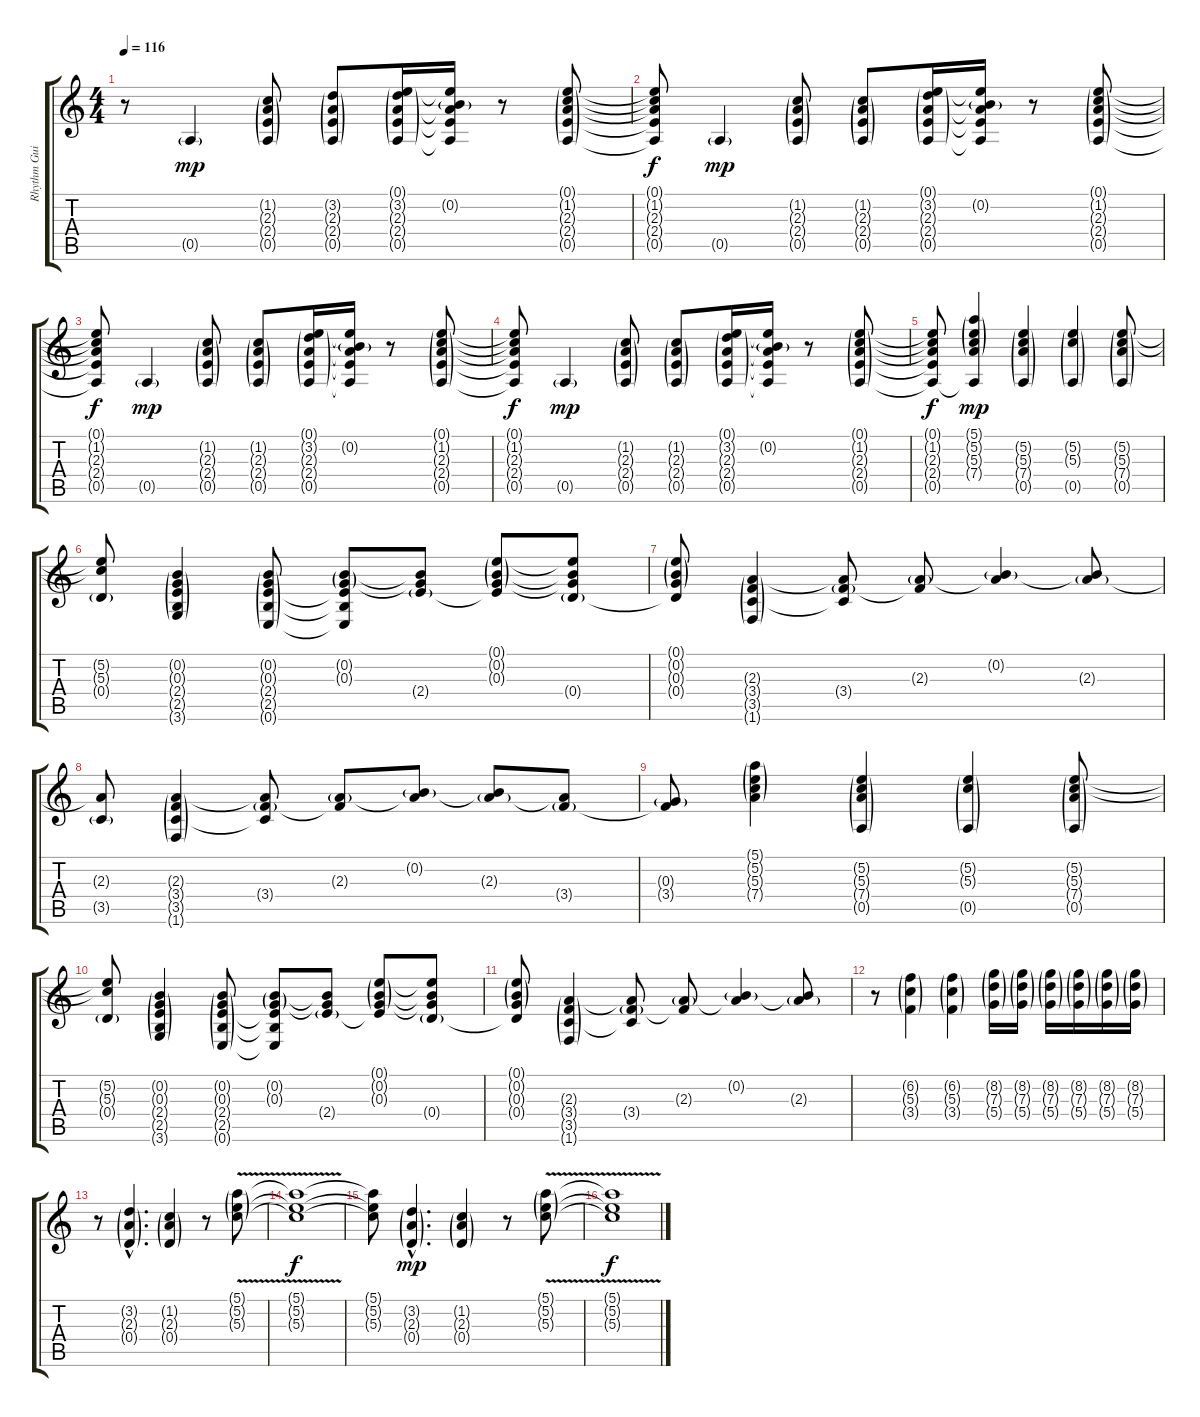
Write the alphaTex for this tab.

\track ("Rhythm Guitar 2 Echo" "Rhythm Gui") {instrument overdrivenguitar}
\staff {score tabs}
\tuning (E4 B3 G3 D3 A2 E2) {hide}
\ts (4 4)
\tempo 116
\clef g2
\ks c
r.8{dy mp} 0.5{g}.4{volume 8} (1.2{g} 2.3{g} 2.4{g} 0.5{g}).8 (3.2{g} 2.3{g} 2.4{g} 0.5{g}).8 (0.1{g} 3.2{g} 2.3{g} 2.4{g} 0.5{g}).16 (0.1{t} 0.2{g} 2.3{t} 2.4{t} 0.5{t}).16 r.8 (0.1{g} 1.2{g} 2.3{g} 2.4{g} 0.5{g}).8 |
(0.1{t} 1.2{t} 2.3{t} 2.4{t} 0.5{t}).8{dy f} 0.5{g}.4{dy mp} (1.2{g} 2.3{g} 2.4{g} 0.5{g}).8 (1.2{g} 2.3{g} 2.4{g} 0.5{g}).8 (0.1{g} 3.2{g} 2.3{g} 2.4{g} 0.5{g}).16 (0.1{t} 0.2{g} 2.3{t} 2.4{t} 0.5{t}).16 r.8 (0.1{g} 1.2{g} 2.3{g} 2.4{g} 0.5{g}).8 |
(0.1{t} 1.2{t} 2.3{t} 2.4{t} 0.5{t}).8{dy f} 0.5{g}.4{dy mp} (1.2{g} 2.3{g} 2.4{g} 0.5{g}).8 (1.2{g} 2.3{g} 2.4{g} 0.5{g}).8 (0.1{g} 3.2{g} 2.3{g} 2.4{g} 0.5{g}).16 (0.1{t} 0.2{g} 2.3{t} 2.4{t} 0.5{t}).16 r.8 (0.1{g} 1.2{g} 2.3{g} 2.4{g} 0.5{g}).8 |
(0.1{t} 1.2{t} 2.3{t} 2.4{t} 0.5{t}).8{dy f} 0.5{g}.4{dy mp} (1.2{g} 2.3{g} 2.4{g} 0.5{g}).8 (1.2{g} 2.3{g} 2.4{g} 0.5{g}).8 (0.1{g} 3.2{g} 2.3{g} 2.4{g} 0.5{g}).16 (0.1{t} 0.2{g} 2.3{t} 2.4{t} 0.5{t}).16 r.8 (0.1{g} 1.2{g} 2.3{g} 2.4{g} 0.5{g}).8 |
(0.1{t} 1.2{t} 2.3{t} 2.4{t} 0.5{t}).8{dy f} (5.1{g} 5.2{g} 5.3{g} 7.4{g} 0.5{t}).4{dy mp} (5.2{g} 5.3{g} 7.4{g} 0.5{g}).4 (5.2{g} 5.3{g} 0.5{g}).4 (5.2{g} 5.3{g} 7.4{g} 0.5{g}).8 |
(5.2{t} 5.3{t} 0.4{g}).8 (0.2{g} 0.3{g} 2.4{g} 2.5{g} 3.6{g}).4 (0.2{g} 0.3{g} 2.4{g} 2.5{g} 0.6{g}).8 (0.2{g} 0.3{g} 2.4{t} 2.5{t} 0.6{t}).8 (0.2{t} 0.3{t} 2.4{g}).8 (0.1{g} 0.2{g} 0.3{g} 2.4{t}).8 (0.1{t} 0.2{t} 0.3{t} 0.4{g}).8 |
(0.1{g} 0.2{g} 0.3{g} 0.4{t}).8 (2.3{g} 3.4{g} 3.5{g} 1.6{g}).4 (2.3{t} 3.4{g} 3.5{t}).8 (2.3{g} 3.4{t}).8 (0.2{g} 2.3{t}).4 (0.2{t} 2.3{g}).8 |
(2.3{t} 3.5{g}).8 (2.3{g} 3.4{g} 3.5{g} 1.6{g}).4 (2.3{t} 3.4{g} 3.5{t}).8 (2.3{g} 3.4{t}).8 (0.2{g} 2.3{t}).8 (0.2{t} 2.3{g}).8 (2.3{t} 3.4{g}).8 |
(0.3{g} 3.4{t}).8 (5.1{g} 5.2{g} 5.3{g} 7.4{g}).4 (5.2{g} 5.3{g} 7.4{g} 0.5{g}).4 (5.2{g} 5.3{g} 0.5{g}).4 (5.2{g} 5.3{g} 7.4{g} 0.5{g}).8 |
(5.2{t} 5.3{t} 0.4{g}).8 (0.2{g} 0.3{g} 2.4{g} 2.5{g} 3.6{g}).4 (0.2{g} 0.3{g} 2.4{g} 2.5{g} 0.6{g}).8 (0.2{g} 0.3{g} 2.4{t} 2.5{t} 0.6{t}).8 (0.2{t} 0.3{t} 2.4{g}).8 (0.1{g} 0.2{g} 0.3{g} 2.4{t}).8 (0.1{t} 0.2{t} 0.3{t} 0.4{g}).8 |
(0.1{g} 0.2{g} 0.3{g} 0.4{t}).8 (2.3{g} 3.4{g} 3.5{g} 1.6{g}).4 (2.3{t} 3.4{g} 3.5{t}).8 (2.3{g} 3.4{t}).8 (0.2{g} 2.3{t}).4 (0.2{t} 2.3{g}).8 |
r.8 (6.2{g} 5.3{g} 3.4{g}).4 (6.2{g} 5.3{g} 3.4{g}).4 (8.2{g} 7.3{g} 5.4{g}).16 (8.2{g} 7.3{g} 5.4{g}).16 (8.2{g} 7.3{g} 5.4{g}).16 (8.2{g} 7.3{g} 5.4{g}).16 (8.2{g} 7.3{g} 5.4{g}).16 (8.2{g} 7.3{g} 5.4{g}).16 |
r.8 (3.2{g hac} 2.3{g hac} 0.4{g hac}).4{d} (1.2{g} 2.3{g} 0.4{g}).4 r.8 (5.1{v g} 5.2{v g} 5.3{v g}).8 |
(5.1{t} 5.2{t} 5.3{t}).1{dy f} |
(5.1{t} 5.2{t} 5.3{t}).8 (3.2{g hac} 2.3{g hac} 0.4{g hac}).4{d dy mp} (1.2{g} 2.3{g} 0.4{g}).4 r.8 (5.1{v g} 5.2{v g} 5.3{v g}).8 |
(5.1{t} 5.2{t} 5.3{t}).1{dy f}
